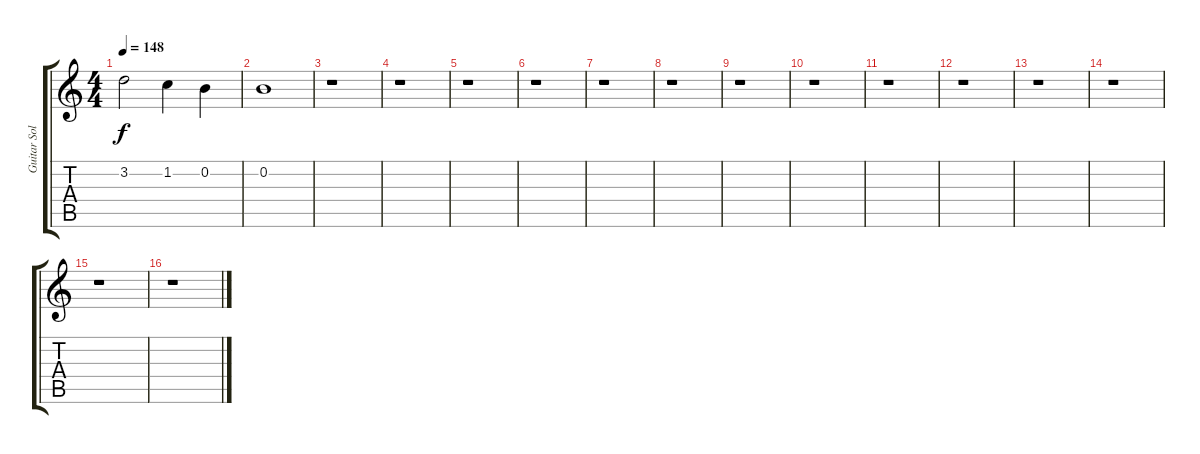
\track ("Guitar Solo (Ch or Sh??)" "Guitar Sol") {instrument acousticguitarnylon}
\staff {score tabs}
\tuning (E4 B3 G3 D3 A2 E2) {hide}
\ts (4 4)
\tempo 148
\clef g2
\ks c
3.2{t}.2{dy f} 1.2.4 0.2.4 |
0.2.1 |
r.1 |
r.1 |
r.1 |
r.1 |
r.1 |
r.1 |
r.1 |
r.1 |
r.1 |
r.1 |
r.1 |
r.1 |
r.1 |
r.1
